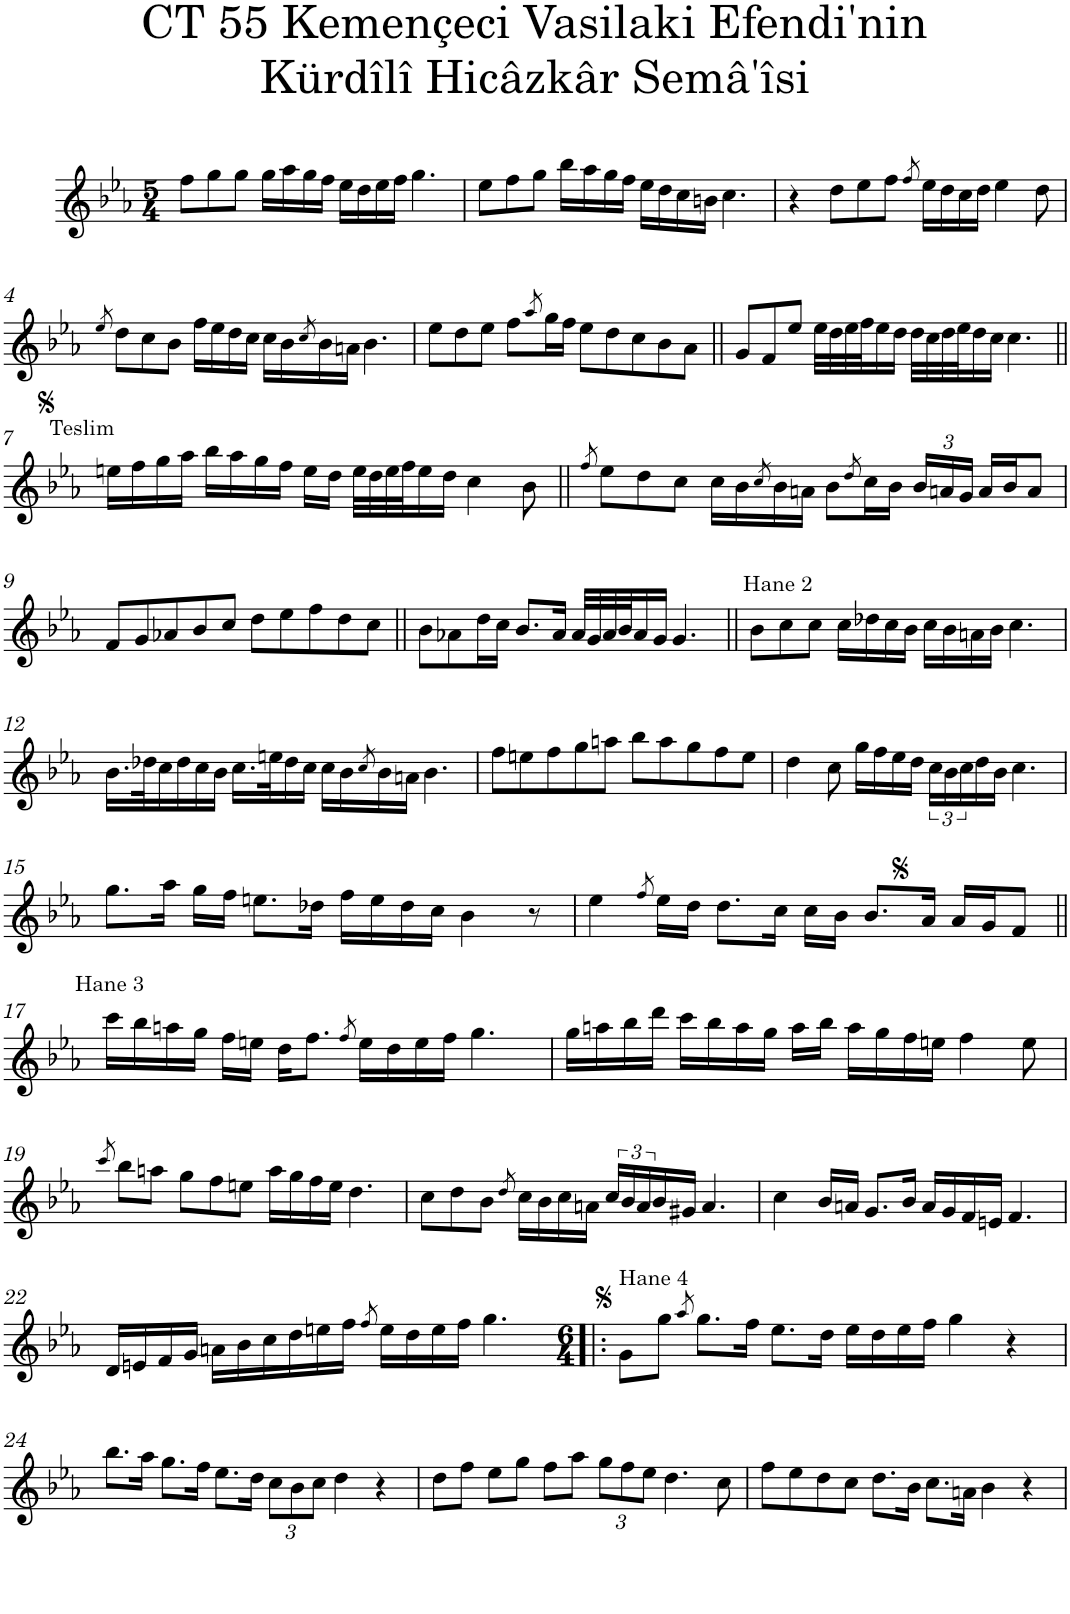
**kern
*part1
*staff1
*I"Piano
*I'Pno.
*clefG2
*k[b-e-a-]
*M5/4
=1
8ff\L
8gg\
8gg\J
16gg\LL
16aa-\
16gg\
16ff\JJ
16ee-\LL
16dd\
16ee-\
16ff\JJ
4.gg\
=2
8ee-\L
8ff\
8gg\J
16bb-\LL
16aa-\
16gg\
16ff\JJ
16ee-\LL
16dd\
16cc\
16bn\JJ
4.cc\
=3
4r
8dd\L
8ee-\
8ff\J
8qff/
16ee-\LL
16dd\
16cc\
16dd\JJ
4ee-\
8dd\
!!LO:LB:g=z
=4
8qee-/
8dd\L
8cc\
8b-\J
16ff\LL
16ee-\
16dd\
16cc\JJ
16cc\LL
16b-\
8qcc/
16b-\
16an\JJ
4.b-\
=5
8ee-\L
8dd\
8ee-\J
8ff\L
8qaa-/
16gg\L
16ff\JJ
8ee-\L
8dd\
8cc\
8b-\
8a-\J
=6||
8g/L
8f/
8ee-/J
32ee-\LLL
32dd\
32ee-\
32ff\J
16ee-\
16dd\JJ
32dd\LLL
32cc\
32dd\
32ee-\J
16dd\
16cc\JJ
4.cc\
!!LO:LB:g=z
=7||
!LO:TX:a:t=Teslim
16een\LL
16ff\
16gg\
16aa-\JJ
16bb-\LL
16aa-\
16gg\
16ff\JJ
16ee\LL
16dd\JJ
32ee\LLL
32dd\
32ee\
32ff\J
16ee\
16dd\JJ
4cc\
8b-\
=8||
8qff/
8ee-\L
8dd\
8cc\J
16cc\LL
16b-\
8qcc/
16b-\
16an\JJ
8b-\L
8qdd/
16cc\L
16b-\JJ
*Xbrackettup
24b-/LL
24an/
24g/JJ
16a/LL
16b-/J
8a/J
!!LO:LB:g=z
=9
8f/L
8g/
8a-X/
8b-/
8cc/J
8dd\L
8ee-\
8ff\
8dd\
8cc\J
=10||
8b-\L
8a-X\
16dd\L
16cc\JJ
8.b-/L
16a-/Jk
32a-/LLL
32g/
32a-/
32b-/J
16a-/
16g/JJ
4.g/
=11||
!LO:TX:a:t=Hane 2
8b-\L
8cc\
8cc\J
16cc\LL
16dd-X\
16cc\
16b-\JJ
16cc\LL
16b-\
16an\
16b-\JJ
4.cc\
!!LO:LB:g=z
=12
16.b-\LL
32dd-X\K
16cc\
16dd-\
16cc\
16b-\JJ
16.cc\LL
32een\K
16dd-\
16cc\JJ
16cc\LL
16b-\
8qcc/
16b-\
16an\JJ
4.b-\
=13
8ff\L
8een\
8ff\
8gg\
8aan\J
8bb-\L
8aa\
8gg\
8ff\
8ee\J
=14
4dd\
8cc\
16gg\LL
16ff\
16ee-\
16dd\JJ
*brackettup
24cc\LL
24b-\
24cc\
16dd\
16b-\JJ
4.cc\
!!LO:LB:g=z
=15
8.gg\L
16aa-\Jk
16gg\LL
16ff\JJ
8.een\L
16dd-X\Jk
16ff\LL
16ee\
16dd-\
16cc\JJ
4b-\
8r
=16
4ee-\
8qff/
16ee-\LL
16dd\JJ
8.dd\L
16cc\Jk
16cc\LL
16b-\JJ
8.b-/L
16a-/Jk
16a-/LL
16g/J
8f/J
!!LO:LB:g=z
=17||
!LO:TX:a:t=Hane 3
16ccc\LL
16bb-\
16aan\
16gg\JJ
16ff\LL
16een\JJ
16dd\KL
8.ff\J
8qff/
16ee\LL
16dd\
16ee\
16ff\JJ
4.gg\
=18
16gg\LL
16aan\
16bb-\
16ddd\JJ
16ccc\LL
16bb-\
16aa\
16gg\JJ
16aa\LL
16bb-\JJ
16aa\LL
16gg\
16ff\
16een\JJ
4ff\
8ee\
!!LO:LB:g=z
=19
8qccc/
8bb-\L
8aan\J
8gg\L
8ff\
8een\J
16aa\LL
16gg\
16ff\
16ee\JJ
4.dd\
=20
8cc\L
8dd\
8b-\J
8qdd/
16cc\LL
16b-\
16cc\
16an\JJ
24cc/LL
24b-/
24a/
16b-/
16g#X/JJ
4.a/
=21
4cc\
16b-/LL
16an/JJ
8.g/L
16b-/Jk
16a/LL
16g/
16f/
16en/JJ
4.f/
!!LO:LB:g=z
=22
16d/LL
16en/
16f/
16g/JJ
16an\LL
16b-\
16cc\
16dd\
16een\
16ff\JJ
8qff/
16ee\LL
16dd\
16ee\
16ff\JJ
4.gg\
=23!|:
*M6/4
!LO:TX:a:t=Hane 4
8g\L
8gg\J
8qaa-/
8.gg\L
16ff\Jk
8.ee-\L
16dd\Jk
16ee-\LL
16dd\
16ee-\
16ff\JJ
4gg\
4r
!!LO:LB:g=z
=24
8.bb-\L
16aa-\Jk
8.gg\L
16ff\Jk
8.ee-\L
16dd\Jk
*Xbrackettup
12cc\L
12b-\
12cc\J
4dd\
4r
=25
8dd\L
8ff\J
8ee-\L
8gg\J
8ff\L
8aa-\J
12gg\L
12ff\
12ee-\J
4.dd\
8cc\
=26
8ff\L
8ee-\
8dd\
8cc\J
8.dd\L
16b-\Jk
8.cc\L
16an\Jk
4b-\
4r
=
*-
